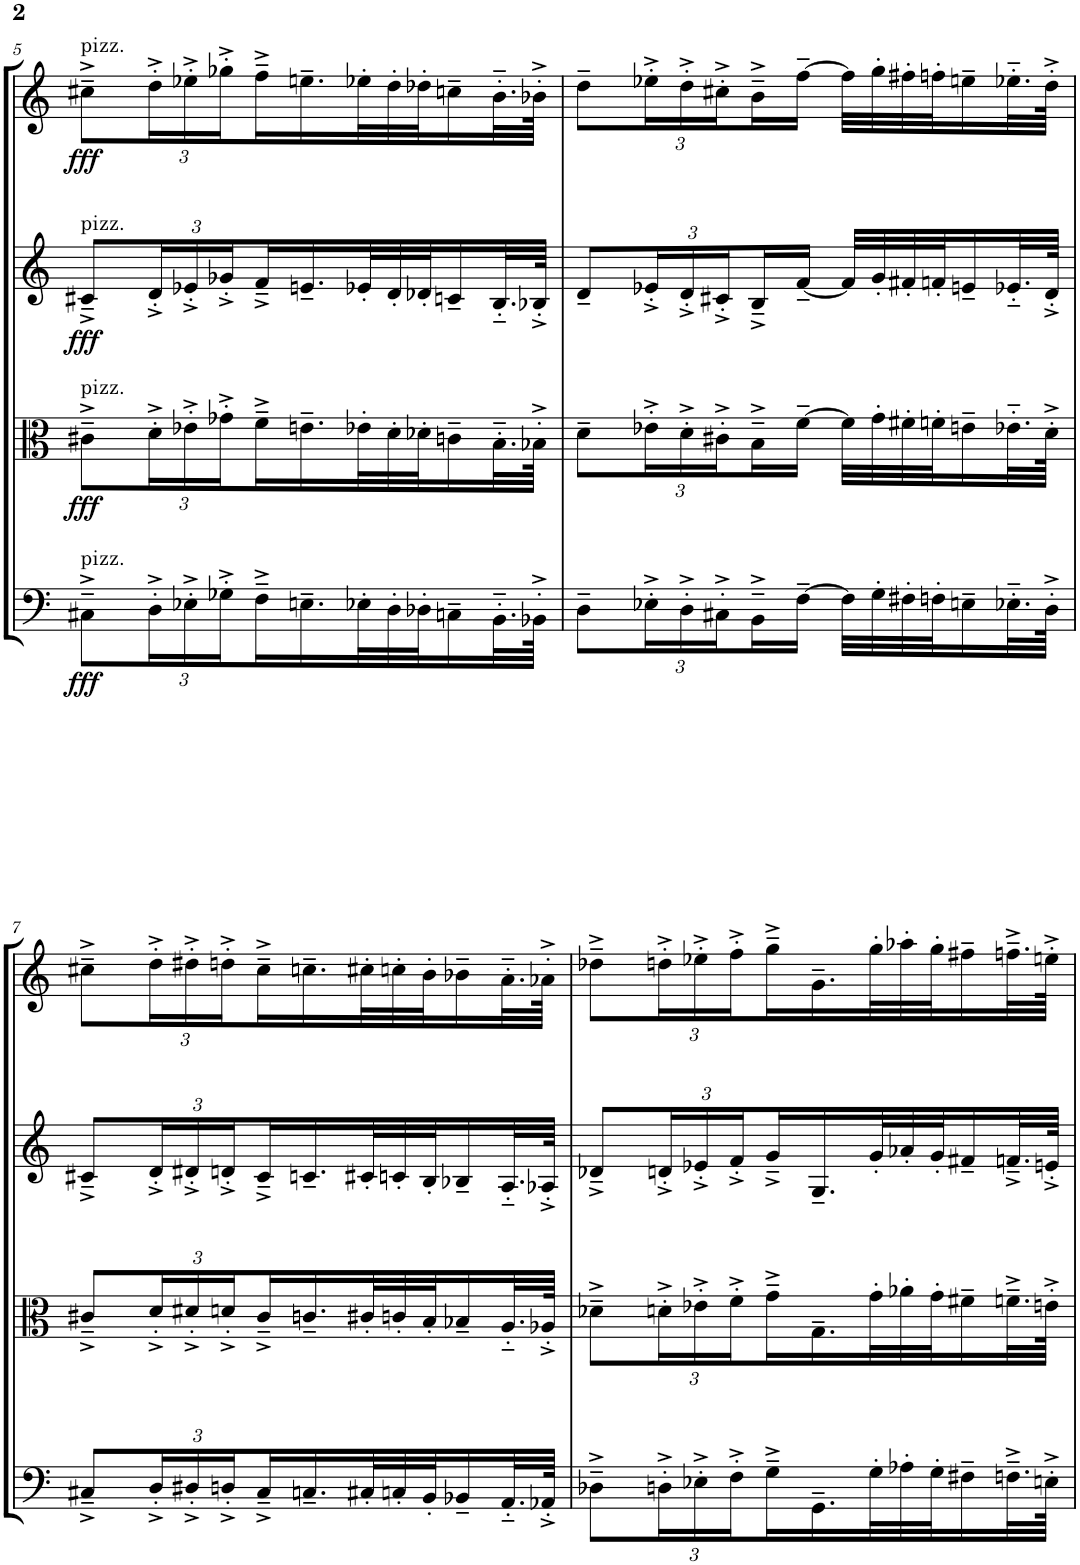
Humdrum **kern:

**kern	**dynam	**kern	**dynam	**kern	**dynam	**kern	**dynam
*part4	*part4	*part3	*part3	*part2	*part2	*part1	*part1
*staff4	*staff4	*staff3	*staff3	*staff2	*staff2	*staff1	*staff1
*I"Violoncello	*	*I"Viola	*	*I"Violin II	*	*I"Violin I	*
*I'Vc	*	*I'Vla	*	*I'Vln	*	*I'Vln	*
!!LO:PB:g=z
*clefF4	*	*clefC3	*	*clefG2	*	*clefG2	*
*k[]	*	*k[]	*	*k[]	*	*k[]	*
*M5/8	*	*M5/8	*	*M5/8	*	*M5/8	*
=5	=5	=5	=5	=5	=5	=5	=5
!	!	!	!	!	!	!LO:TX:a:t=pizz.	!
!	!	!	!	!LO:TX:a:t=pizz.	!	!	!
!	!	!LO:TX:a:t=pizz.	!	!	!	!	!
!LO:TX:a:t=pizz.	!	!	!	!	!	!	!
!	!LO:DY:b	!	!LO:DY:b	!	!LO:DY:b	!	!LO:DY:b
8C#X~^\L	fff	8c#X~^\L	fff	8c#X~^/L	fff	8cc#X~^\L	fff
*Xbrackettup	*	*Xbrackettup	*	*Xbrackettup	*	*Xbrackettup	*
24D'^\L	.	24d'^\L	.	24d'^/L	.	24dd'^\L	.
24E-X'^\	.	24e-X'^\	.	24e-X'^/	.	24ee-X'^\	.
24G-X'^\	.	24g-X'^\	.	24g-X'^/	.	24gg-X'^\	.
16F~^\	.	16f~^\	.	16f~^/	.	16ff~^\	.
16.En~\	.	16.en~\	.	16.en~/	.	16.een~\	.
32E-X'\L	.	32e-X'\L	.	32e-X'/L	.	32ee-X'\L	.
32D'\	.	32d'\	.	32d'/	.	32dd'\	.
32D-X'\J	.	32d-X'\J	.	32d-X'/J	.	32dd-X'\J	.
16Cn~\	.	16cn~\	.	16cn~/	.	16ccn~\	.
32.BB'~\L	.	32.B'~\L	.	32.B'~/L	.	32.b'~\L	.
64BB-X'^\JJJk	.	64B-X'^\JJJk	.	64B-X'^/JJJk	.	64b-X'^\JJJk	.
=6	=6	=6	=6	=6	=6	=6	=6
8D~\L	.	8d~\L	.	8d~/L	.	8dd~\L	.
24E-X'^\L	.	24e-X'^\L	.	24e-X'^/L	.	24ee-X'^\L	.
24D'^\	.	24d'^\	.	24d'^/	.	24dd'^\	.
24C#X'^\	.	24c#X'^\	.	24c#X'^/	.	24cc#X'^\	.
16BB~^\	.	16B~^\	.	16B~^/	.	16b~^\	.
[16F~\JJ	.	[16f~\JJ	.	[16f~/JJ	.	[16ff~\JJ	.
32F\LLL]	.	32f\LLL]	.	32f/LLL]	.	32ff\LLL]	.
32G'\	.	32g'\	.	32g'/	.	32gg'\	.
32F#X'\	.	32f#X'\	.	32f#X'/	.	32ff#X'\	.
32Fn'\J	.	32fn'\J	.	32fn'/J	.	32ffn'\J	.
16En~\	.	16en~\	.	16en~/	.	16een~\	.
32.E-X'~\L	.	32.e-X'~\L	.	32.e-X'~/L	.	32.ee-X'~\L	.
64D'^\JJJk	.	64d'^\JJJk	.	64d'^/JJJk	.	64dd'^\JJJk	.
!!LO:LB:g=z
=7	=7	=7	=7	=7	=7	=7	=7
8C#X~^/L	.	8c#X~^/L	.	8c#X~^/L	.	8cc#X~^\L	.
24D'^/L	.	24d'^/L	.	24d'^/L	.	24dd'^\L	.
24D#X'^/	.	24d#X'^/	.	24d#X'^/	.	24dd#X'^\	.
24Dn'^/	.	24dn'^/	.	24dn'^/	.	24ddn'^\	.
16C#~^/	.	16c#~^/	.	16c#~^/	.	16cc#~^\	.
16.Cn~/	.	16.cn~/	.	16.cn~/	.	16.ccn~\	.
32C#X'/L	.	32c#X'/L	.	32c#X'/L	.	32cc#X'\L	.
32Cn'/	.	32cn'/	.	32cn'/	.	32ccn'\	.
32BB'/J	.	32B'/J	.	32B'/J	.	32b'\J	.
16BB-X~/	.	16B-X~/	.	16B-X~/	.	16b-X~\	.
32.AA'~/L	.	32.A'~/L	.	32.A'~/L	.	32.a'~\L	.
64AA-X'^/JJJk	.	64A-X'^/JJJk	.	64A-X'^/JJJk	.	64a-X'^\JJJk	.
=8	=8	=8	=8	=8	=8	=8	=8
8D-X~^\L	.	8d-X~^\L	.	8d-X~^/L	.	8dd-X~^\L	.
24Dn'^\L	.	24dn'^\L	.	24dn'^/L	.	24ddn'^\L	.
24E-X'^\	.	24e-X'^\	.	24e-X'^/	.	24ee-X'^\	.
24F'^\	.	24f'^\	.	24f'^/	.	24ff'^\	.
16G~^\	.	16g~^\	.	16g~^/	.	16gg~^\	.
16.GG~\	.	16.G~\	.	16.G~/	.	16.g~\	.
32G'\L	.	32g'\L	.	32g'/L	.	32gg'\L	.
32A-X'\	.	32a-X'\	.	32a-X'/	.	32aa-X'\	.
32G'\J	.	32g'\J	.	32g'/J	.	32gg'\J	.
16F#X~\	.	16f#X~\	.	16f#X~/	.	16ff#X~\	.
32.Fn~^\L	.	32.fn~^\L	.	32.fn~^/L	.	32.ffn~^\L	.
64En'^\JJJk	.	64en'^\JJJk	.	64en'^/JJJk	.	64een'^\JJJk	.
=	=	=	=	=	=	=	=
*-	*-	*-	*-	*-	*-	*-	*-
